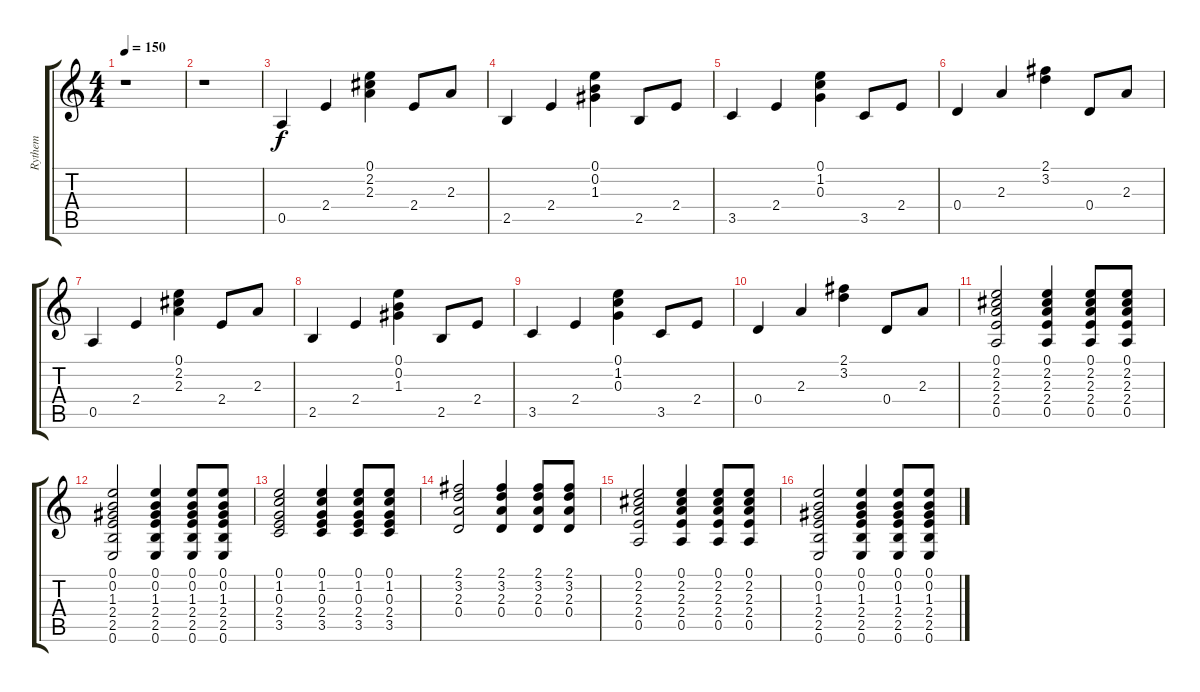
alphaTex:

\track ("Rythem" "Rythem") {instrument acousticguitarsteel}
\staff {score tabs}
\tuning (E4 B3 G3 D3 A2 E2) {hide}
\ts (4 4)
\tempo 150
\clef g2
\ks c
r.1{dy f} |
r.1 |
0.5.4 2.4.4 (0.1 2.2 2.3).4 2.4.8 2.3.8 |
2.5.4 2.4.4 (0.1 0.2 1.3).4 2.5.8 2.4.8 |
3.5.4 2.4.4 (0.1 1.2 0.3).4 3.5.8 2.4.8 |
0.4.4 2.3.4 (2.1 3.2).4 0.4.8 2.3.8 |
0.5.4 2.4.4 (0.1 2.2 2.3).4 2.4.8 2.3.8 |
2.5.4 2.4.4 (0.1 0.2 1.3).4 2.5.8 2.4.8 |
3.5.4 2.4.4 (0.1 1.2 0.3).4 3.5.8 2.4.8 |
0.4.4 2.3.4 (2.1 3.2).4 0.4.8 2.3.8 |
(0.1 2.2 2.3 2.4 0.5).2 (0.1 2.2 2.3 2.4 0.5).4 (0.1 2.2 2.3 2.4 0.5).8 (0.1 2.2 2.3 2.4 0.5).8 |
(0.1 0.2 1.3 2.4 2.5 0.6).2 (0.1 0.2 1.3 2.4 2.5 0.6).4 (0.1 0.2 1.3 2.4 2.5 0.6).8 (0.1 0.2 1.3 2.4 2.5 0.6).8 |
(0.1 1.2 0.3 2.4 3.5).2 (0.1 1.2 0.3 2.4 3.5).4 (0.1 1.2 0.3 2.4 3.5).8 (0.1 1.2 0.3 2.4 3.5).8 |
(2.1 3.2 2.3 0.4).2 (2.1 3.2 2.3 0.4).4 (2.1 3.2 2.3 0.4).8 (2.1 3.2 2.3 0.4).8 |
(0.1 2.2 2.3 2.4 0.5).2 (0.1 2.2 2.3 2.4 0.5).4 (0.1 2.2 2.3 2.4 0.5).8 (0.1 2.2 2.3 2.4 0.5).8 |
(0.1 0.2 1.3 2.4 2.5 0.6).2 (0.1 0.2 1.3 2.4 2.5 0.6).4 (0.1 0.2 1.3 2.4 2.5 0.6).8 (0.1 0.2 1.3 2.4 2.5 0.6).8
